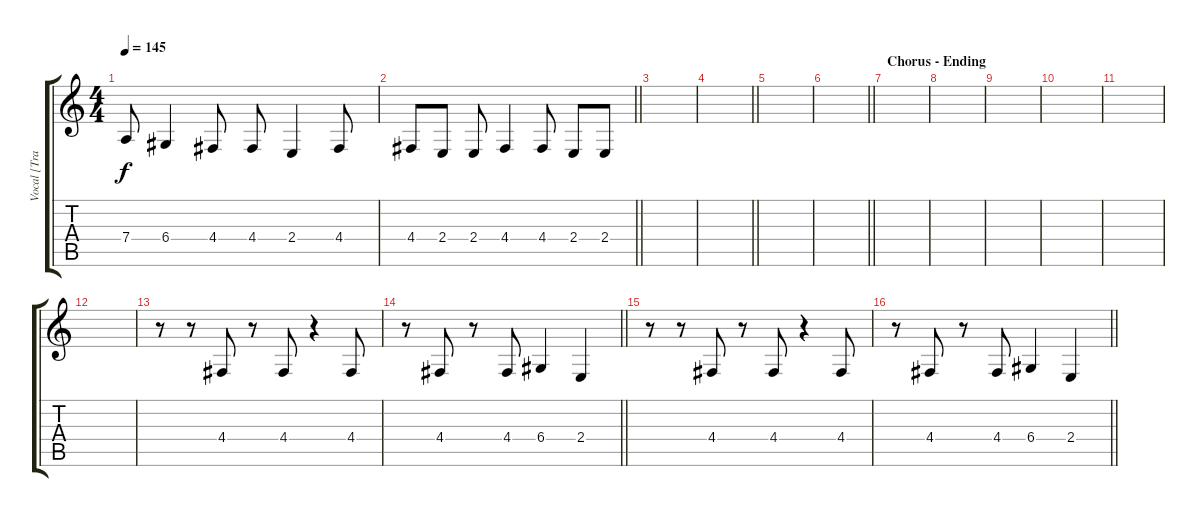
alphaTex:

\track ("Vocal [Trace Cyrus]" "Vocal [Tra") {instrument acousticgrandpiano}
\staff {score tabs}
\tuning (E4 B3 G3 D3 A2 E2) {hide}
\ts (4 4)
\tempo 145
\clef g2
\ks c
7.4.8{dy f} 6.4.4 4.4.8 4.4.8 2.4.4 4.4.8 |
\barLineRight lightlight
4.4.8 2.4.8 2.4.8 4.4.4 4.4.8 2.4.8 2.4.8 |
|
\barLineRight lightlight
|
|
\barLineRight lightlight
|
\section ("" "Chorus - Ending")
|
|
|
|
|
|
r.8 r.8 4.4.8 r.8 4.4.8 r.4 4.4.8 |
\barLineRight lightlight
r.8 4.4.8 r.8 4.4.8 6.4.4 2.4.4 |
r.8 r.8 4.4.8 r.8 4.4.8 r.4 4.4.8 |
\barLineRight lightlight
r.8 4.4.8 r.8 4.4.8 6.4.4 2.4.4
